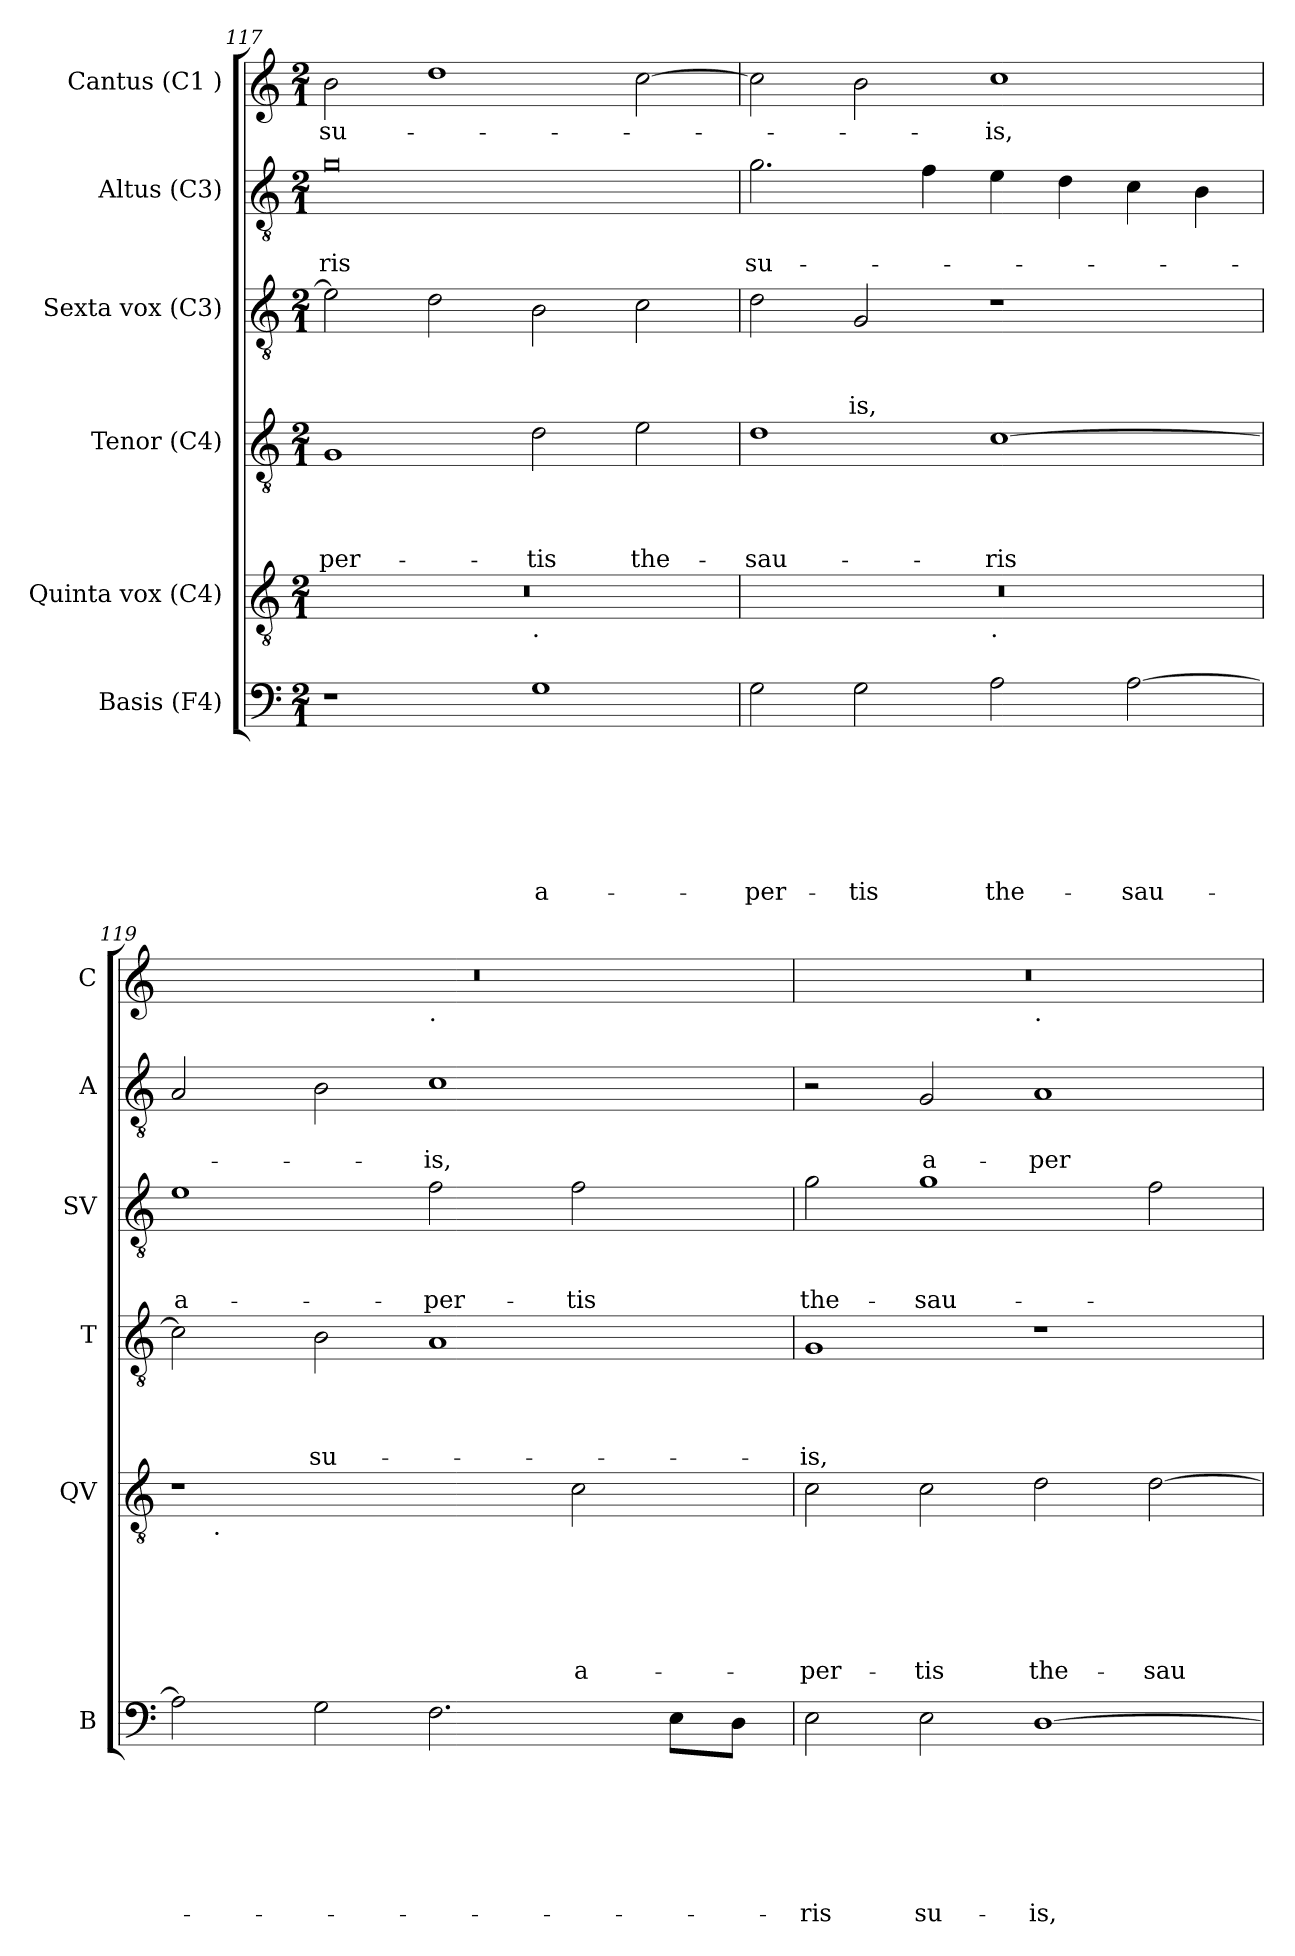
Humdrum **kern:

**kern	**text	**text	**text	**text	**text	**text	**text	**kern	**text	**text	**text	**text	**text	**text	**kern	**text	**text	**text	**text	**kern	**text	**text	**text	**kern	**text	**text	**kern	**text
*part6	*part6	*part6	*part6	*part6	*part6	*part6	*part6	*part5	*part5	*part5	*part5	*part5	*part5	*part5	*part4	*part4	*part4	*part4	*part4	*part3	*part3	*part3	*part3	*part2	*part2	*part2	*part1	*part1
*staff6	*staff6	*staff6	*staff6	*staff6	*staff6	*staff6	*staff6	*staff5	*staff5	*staff5	*staff5	*staff5	*staff5	*staff5	*staff4	*staff4	*staff4	*staff4	*staff4	*staff3	*staff3	*staff3	*staff3	*staff2	*staff2	*staff2	*staff1	*staff1
*I"Basis (F4)	*	*	*	*	*	*	*	*I"Quinta vox (C4)	*	*	*	*	*	*	*I"Tenor (C4)	*	*	*	*	*I"Sexta vox (C3)	*	*	*	*I"Altus (C3)	*	*	*I"Cantus (C1 )	*
*I'B	*	*	*	*	*	*	*	*I'QV	*	*	*	*	*	*	*I'T	*	*	*	*	*I'SV	*	*	*	*I'A	*	*	*I'C	*
*clefF4	*	*	*	*	*	*	*	*clefGv2	*	*	*	*	*	*	*clefGv2	*	*	*	*	*clefGv2	*	*	*	*clefGv2	*	*	*clefG2	*
*k[]	*	*	*	*	*	*	*	*k[]	*	*	*	*	*	*	*k[]	*	*	*	*	*k[]	*	*	*	*k[]	*	*	*k[]	*
*C:	*	*	*	*	*	*	*	*C:	*	*	*	*	*	*	*C:	*	*	*	*	*C:	*	*	*	*C:	*	*	*C:	*
*M2/1	*	*	*	*	*	*	*	*M2/1	*	*	*	*	*	*	*M2/1	*	*	*	*	*M2/1	*	*	*	*M2/1	*	*	*M2/1	*
=117	=117	=117	=117	=117	=117	=117	=117	=117	=117	=117	=117	=117	=117	=117	=117	=117	=117	=117	=117	=117	=117	=117	=117	=117	=117	=117	=117	=117
!	!	!	!	!	!	!	!	!	!	!	!	!	!	!	!	!	!	!	!LO:LY:b	!	!	!	!	!	!	!LO:LY:b:rj	!	!LO:LY:b
*	*	*	*	*	*	*	*	*^	*	*	*	*	*	*	*	*	*	*	*	*	*	*	*	*	*	*	*	*
1r	.	.	.	.	.	.	.	0r	1ryy	.	.	.	.	.	.	1G	.	.	.	-per-	2e\]	.	.	.	0g	.	-ris	2b\	su-
.	.	.	.	.	.	.	.	.	.	.	.	.	.	.	.	.	.	.	.	.	2d\	.	.	.	.	.	.	1dd	.
!	!	!	!	!	!	!	!	!	!LO:TX:b:t=.	!	!	!	!	!	!	!	!	!	!	!	!	!	!	!	!	!	!	!	!
!	!	!	!	!	!	!	!LO:LY:b:rj	!	!	!	!	!	!	!	!	!	!	!	!	!LO:LY:b	!	!	!	!	!	!	!	!	!
1G	.	.	.	.	.	.	a-	.	1ryy	.	.	.	.	.	.	2d\	.	.	.	-tis	2B\	.	.	.	.	.	.	.	.
!	!	!	!	!	!	!	!	!	!	!	!	!	!	!	!	!	!	!	!	!LO:LY:b	!	!	!	!	!	!	!	!	!
.	.	.	.	.	.	.	.	.	.	.	.	.	.	.	.	2e\	.	.	.	the-	2c\	.	.	.	.	.	.	[>2cc\	.
=118	=118	=118	=118	=118	=118	=118	=118	=118	=118	=118	=118	=118	=118	=118	=118	=118	=118	=118	=118	=118	=118	=118	=118	=118	=118	=118	=118	=118	=118
!	!	!	!	!	!	!	!LO:LY:b	!	!	!	!	!	!	!	!	!	!	!	!	!LO:LY:b	!	!	!	!	!	!	!LO:LY:b	!	!
2G\	.	.	.	.	.	.	-per-	0r	1ryy	.	.	.	.	.	.	1d	.	.	.	-sau-	2d\	.	.	.	2.g\	.	su-	2cc\]	.
!	!	!	!	!	!	!	!LO:LY:b	!	!	!	!	!	!	!	!	!	!	!	!	!	!	!	!	!LO:LY:b	!	!	!	!	!
2G\	.	.	.	.	.	.	-tis	.	.	.	.	.	.	.	.	.	.	.	.	.	2G/	.	.	-is,	.	.	.	2b\	.
.	.	.	.	.	.	.	.	.	.	.	.	.	.	.	.	.	.	.	.	.	.	.	.	.	4f\	.	.	.	.
!	!	!	!	!	!	!	!	!	!LO:TX:b:t=.	!	!	!	!	!	!	!	!	!	!	!	!	!	!	!	!	!	!	!	!
!	!	!	!	!	!	!	!LO:LY:b	!	!	!	!	!	!	!	!	!	!	!	!	!LO:LY:b	!	!	!	!	!	!	!	!	!LO:LY:b
2A\	.	.	.	.	.	.	the-	.	1ryy	.	.	.	.	.	.	[>1c	.	.	.	-ris	1r	.	.	.	4e\	.	.	1cc	-is,
.	.	.	.	.	.	.	.	.	.	.	.	.	.	.	.	.	.	.	.	.	.	.	.	.	4d\	.	.	.	.
!	!	!	!	!	!	!	!LO:LY:b	!	!	!	!	!	!	!	!	!	!	!	!	!	!	!	!	!	!	!	!	!	!
[>2A\	.	.	.	.	.	.	-sau-	.	.	.	.	.	.	.	.	.	.	.	.	.	.	.	.	.	4c\	.	.	.	.
.	.	.	.	.	.	.	.	.	.	.	.	.	.	.	.	.	.	.	.	.	.	.	.	.	4B\	.	.	.	.
!!LO:PB:g=z
=119	=119	=119	=119	=119	=119	=119	=119	=119	=119	=119	=119	=119	=119	=119	=119	=119	=119	=119	=119	=119	=119	=119	=119	=119	=119	=119	=119	=119	=119
!	!	!	!	!	!	!	!	!	!	!	!	!	!	!	!	!	!	!	!	!	!	!	!	!LO:LY:b:rj	!	!	!	!	!
*	*	*	*	*	*	*	*	*	*	*	*	*	*	*	*	*	*	*	*	*	*	*	*	*	*	*	*	*^	*
2A\]	.	.	.	.	.	.	.	1r	16.ryy	.	.	.	.	.	.	2c\]	.	.	.	.	1e	.	.	a-	2A/	.	.	0r	1ryy	.
!	!	!	!	!	!	!	!	!	!LO:TX:b:t=.	!	!	!	!	!	!	!	!	!	!	!	!	!	!	!	!	!	!	!	!	!
.	.	.	.	.	.	.	.	.	1ryy	.	.	.	.	.	.	.	.	.	.	.	.	.	.	.	.	.	.	.	.	.
!	!	!	!	!	!	!	!	!	!	!	!	!	!	!	!	!	!	!	!	!LO:LY:b	!	!	!	!	!	!	!	!	!	!
2G\	.	.	.	.	.	.	.	.	.	.	.	.	.	.	.	2B\	.	.	.	su-	.	.	.	.	2B\	.	.	.	.	.
!	!	!	!	!	!	!	!	!	!	!	!	!	!	!	!	!	!	!	!	!	!	!	!	!	!	!	!	!	!LO:TX:b:t=.	!
!	!	!	!	!	!	!	!	!	!	!	!	!	!	!	!	!	!	!	!	!	!	!	!	!LO:LY:b	!	!	!LO:LY:b	!	!	!
2.F\	.	.	.	.	.	.	.	2ryy	.	.	.	.	.	.	.	1A	.	.	.	.	2f\	.	.	-per-	1c	.	-is,	.	1ryy	.
.	.	.	.	.	.	.	.	.	2ryy	.	.	.	.	.	.	.	.	.	.	.	.	.	.	.	.	.	.	.	.	.
!	!	!	!	!	!	!	!	!	!	!	!	!	!	!	!LO:LY:b	!	!	!	!	!	!	!	!	!LO:LY:b	!	!	!	!	!	!
.	.	.	.	.	.	.	.	2c\	.	.	.	.	.	.	a-	.	.	.	.	.	2f\	.	.	-tis	.	.	.	.	.	.
.	.	.	.	.	.	.	.	.	4ryy	.	.	.	.	.	.	.	.	.	.	.	.	.	.	.	.	.	.	.	.	.
8E\L	.	.	.	.	.	.	.	.	.	.	.	.	.	.	.	.	.	.	.	.	.	.	.	.	.	.	.	.	.	.
.	.	.	.	.	.	.	.	.	8ryy	.	.	.	.	.	.	.	.	.	.	.	.	.	.	.	.	.	.	.	.	.
8D\J	.	.	.	.	.	.	.	.	.	.	.	.	.	.	.	.	.	.	.	.	.	.	.	.	.	.	.	.	.	.
.	.	.	.	.	.	.	.	.	32ryy	.	.	.	.	.	.	.	.	.	.	.	.	.	.	.	.	.	.	.	.	.
=120	=120	=120	=120	=120	=120	=120	=120	=120	=120	=120	=120	=120	=120	=120	=120	=120	=120	=120	=120	=120	=120	=120	=120	=120	=120	=120	=120	=120	=120	=120
!	!	!	!	!	!	!	!LO:LY:b	!	!	!	!	!	!	!	!LO:LY:b	!	!	!	!	!LO:LY:b	!	!	!	!LO:LY:b	!	!	!	!	!	!
*	*	*	*	*	*	*	*	*v	*v	*	*	*	*	*	*	*	*	*	*	*	*	*	*	*	*	*	*	*	*	*
2E\	.	.	.	.	.	.	-ris	2c\	.	.	.	.	.	-per-	1G	.	.	.	-is,	2g\	.	.	the-	2r	.	.	0r	1ryy	.
!	!	!	!	!	!	!	!LO:LY:b	!	!	!	!	!	!	!LO:LY:b	!	!	!	!	!	!	!	!	!LO:LY:b	!	!	!LO:LY:b	!	!	!
2E\	.	.	.	.	.	.	su-	2c\	.	.	.	.	.	-tis	.	.	.	.	.	1g	.	.	-sau-	2G/	.	a-	.	.	.
!	!	!	!	!	!	!	!	!	!	!	!	!	!	!	!	!	!	!	!	!	!	!	!	!	!	!	!	!LO:TX:b:t=.	!
!	!	!	!	!	!	!	!LO:LY:b	!	!	!	!	!	!	!LO:LY:b	!	!	!	!	!	!	!	!	!	!	!	!LO:LY:b	!	!	!
[>1D	.	.	.	.	.	.	-is,	2d\	.	.	.	.	.	the-	1r	.	.	.	.	.	.	.	.	1A	.	-per-	.	1ryy	.
!	!	!	!	!	!	!	!	!	!	!	!	!	!	!LO:LY:b	!	!	!	!	!	!	!	!	!	!	!	!	!	!	!
.	.	.	.	.	.	.	.	[>2d\	.	.	.	.	.	-sau-	.	.	.	.	.	2f\	.	.	.	.	.	.	.	.	.
*	*	*	*	*	*	*	*	*	*	*	*	*	*	*	*	*	*	*	*	*	*	*	*	*	*	*	*v	*v	*
=	=	=	=	=	=	=	=	=	=	=	=	=	=	=	=	=	=	=	=	=	=	=	=	=	=	=	=	=
*-	*-	*-	*-	*-	*-	*-	*-	*-	*-	*-	*-	*-	*-	*-	*-	*-	*-	*-	*-	*-	*-	*-	*-	*-	*-	*-	*-	*-
